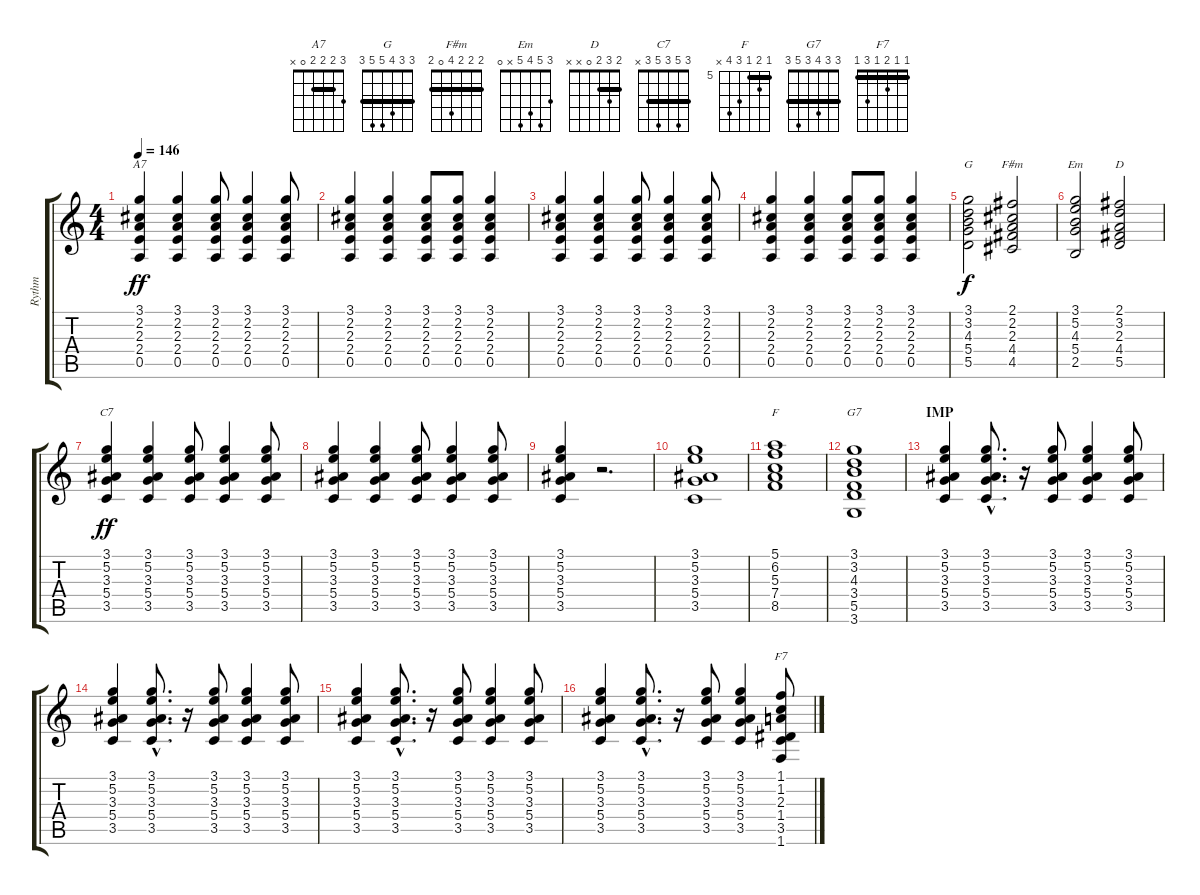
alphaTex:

\track ("Rythm" "Rythm") {instrument acousticguitarnylon}
\staff {score tabs}
\tuning (E4 B3 G3 D3 A2 E2) {hide}
\chord ("A7" 3 2 2 2 0 x) {barre 2}
\chord ("G" 3 3 4 5 5 3) {barre 3}
\chord ("F#m" 2 2 2 4 0 2) {barre 2}
\chord ("Em" 3 5 4 5 x 0)
\chord ("D" 2 3 2 0 x x) {barre 2}
\chord ("C7" 3 5 3 5 3 x) {barre 3}
\chord ("F" 5 6 5 7 8 x) {firstfret 5 barre 5}
\chord ("G7" 3 3 4 3 5 3) {barre 3}
\chord ("F7" 1 1 2 1 3 1) {barre 1}
\ts (4 4)
\tempo 146
\clef g2
\ks c
(3.1 2.2 2.3 2.4 0.5).4{ch "A7" dy ff} (3.1 2.2 2.3 2.4 0.5).4 (3.1 2.2 2.3 2.4 0.5).8 (3.1 2.2 2.3 2.4 0.5).4 (3.1 2.2 2.3 2.4 0.5).8 |
(3.1 2.2 2.3 2.4 0.5).4 (3.1 2.2 2.3 2.4 0.5).4 (3.1 2.2 2.3 2.4 0.5).8 (3.1 2.2 2.3 2.4 0.5).8 (3.1 2.2 2.3 2.4 0.5).4 |
(3.1 2.2 2.3 2.4 0.5).4 (3.1 2.2 2.3 2.4 0.5).4 (3.1 2.2 2.3 2.4 0.5).8 (3.1 2.2 2.3 2.4 0.5).4 (3.1 2.2 2.3 2.4 0.5).8 |
(3.1 2.2 2.3 2.4 0.5).4 (3.1 2.2 2.3 2.4 0.5).4 (3.1 2.2 2.3 2.4 0.5).8 (3.1 2.2 2.3 2.4 0.5).8 (3.1 2.2 2.3 2.4 0.5).4 |
(3.1 3.2 4.3 5.4 5.5).2{ch "G" dy f} (2.1 2.2 2.3 4.4 4.5).2{ch "F#m"} |
(3.1 5.2 4.3 5.4 2.5).2{ch "Em"} (2.1 3.2 2.3 4.4 5.5).2{ch "D"} |
(3.1 5.2 3.3 5.4 3.5).4{ch "C7" dy ff} (3.1 5.2 3.3 5.4 3.5).4 (3.1 5.2 3.3 5.4 3.5).8 (3.1 5.2 3.3 5.4 3.5).4 (3.1 5.2 3.3 5.4 3.5).8 |
(3.1 5.2 3.3 5.4 3.5).4 (3.1 5.2 3.3 5.4 3.5).4 (3.1 5.2 3.3 5.4 3.5).8 (3.1 5.2 3.3 5.4 3.5).4 (3.1 5.2 3.3 5.4 3.5).8 |
(3.1 5.2 3.3 5.4 3.5).4 r.2{d} |
(3.1 5.2 3.3 5.4 3.5).1 |
(5.1 6.2 5.3 7.4 8.5).1{ch "F"} |
(3.1 3.2 4.3 3.4 5.5 3.6).1{ch "G7"} |
\section ("" "IMP")
(3.1 5.2 3.3 5.4 3.5).4 (3.1{hac} 5.2{hac} 3.3{hac} 5.4{hac} 3.5{hac}).8{d} r.16 (3.1 5.2 3.3 5.4 3.5).8 (3.1 5.2 3.3 5.4 3.5).4 (3.1 5.2 3.3 5.4 3.5).8 |
(3.1 5.2 3.3 5.4 3.5).4 (3.1{hac} 5.2{hac} 3.3{hac} 5.4{hac} 3.5{hac}).8{d} r.16 (3.1 5.2 3.3 5.4 3.5).8 (3.1 5.2 3.3 5.4 3.5).4 (3.1 5.2 3.3 5.4 3.5).8 |
(3.1 5.2 3.3 5.4 3.5).4 (3.1{hac} 5.2{hac} 3.3{hac} 5.4{hac} 3.5{hac}).8{d} r.16 (3.1 5.2 3.3 5.4 3.5).8 (3.1 5.2 3.3 5.4 3.5).4 (3.1 5.2 3.3 5.4 3.5).8 |
(3.1 5.2 3.3 5.4 3.5).4 (3.1{hac} 5.2{hac} 3.3{hac} 5.4{hac} 3.5{hac}).8{d} r.16 (3.1 5.2 3.3 5.4 3.5).8 (3.1 5.2 3.3 5.4 3.5).4 (1.1 1.2 2.3 1.4 3.5 1.6).8{ch "F7"}
